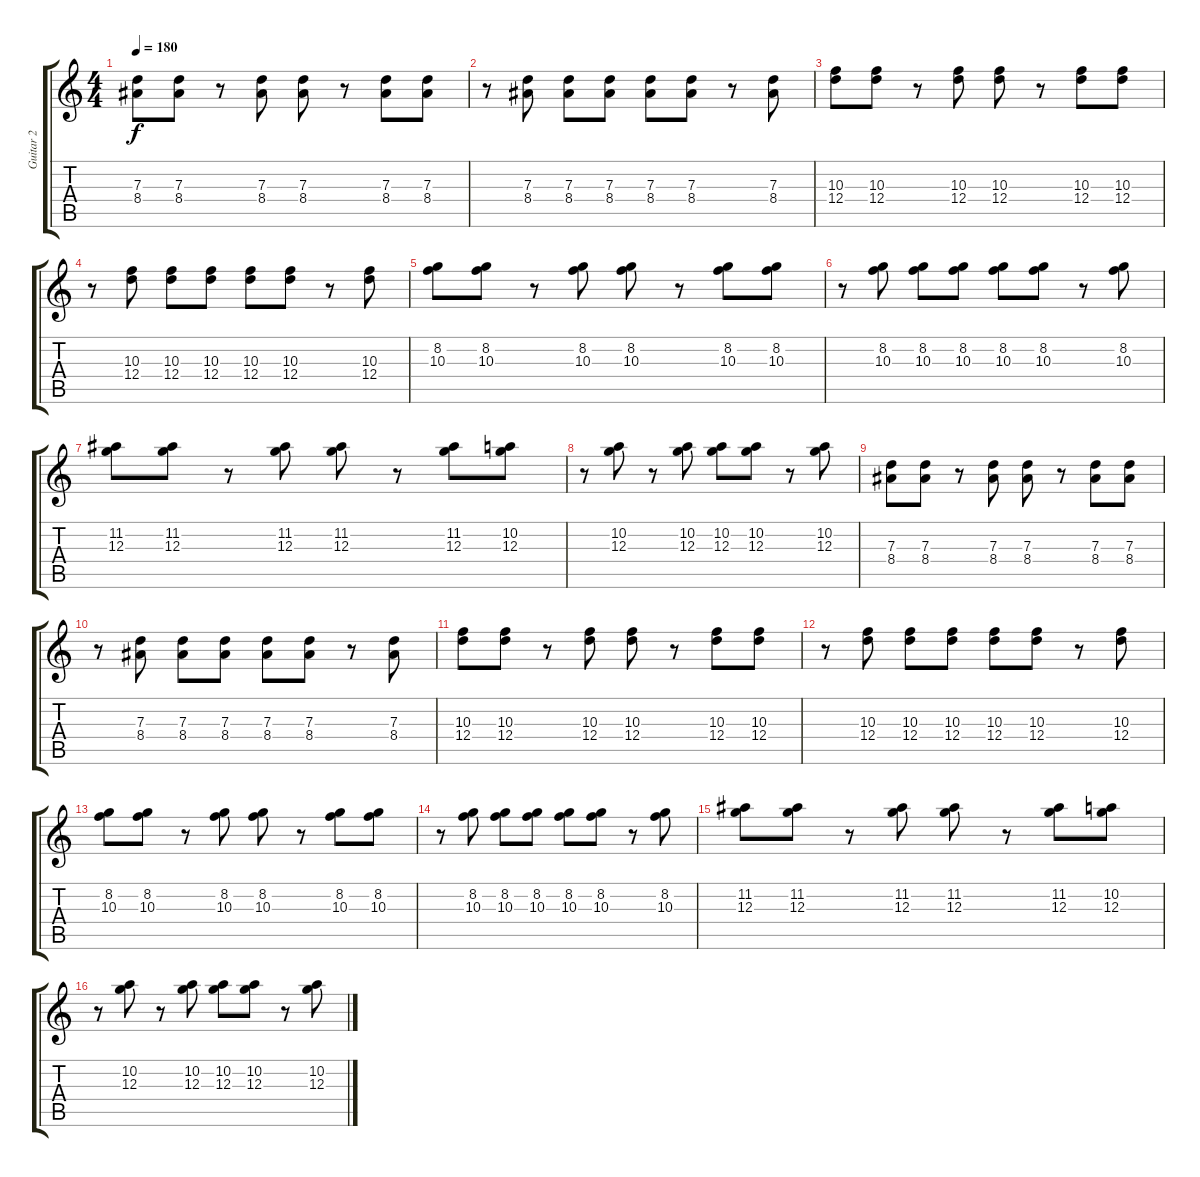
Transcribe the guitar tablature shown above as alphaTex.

\track ("Guitar 2" "Guitar 2") {instrument acousticguitarsteel}
\staff {score tabs}
\tuning (E4 B3 G3 D3 A2 E2) {hide}
\ts (4 4)
\tempo 180
\clef g2
\ks c
(7.3 8.4).8{dy f volume 8} (7.3 8.4).8 r.8 (7.3 8.4).8 (7.3 8.4).8 r.8 (7.3 8.4).8 (7.3 8.4).8 |
r.8 (7.3 8.4).8 (7.3 8.4).8 (7.3 8.4).8 (7.3 8.4).8 (7.3 8.4).8 r.8 (7.3 8.4).8 |
(10.3 12.4).8 (10.3 12.4).8 r.8 (10.3 12.4).8 (10.3 12.4).8 r.8 (10.3 12.4).8 (10.3 12.4).8 |
r.8 (10.3 12.4).8 (10.3 12.4).8 (10.3 12.4).8 (10.3 12.4).8 (10.3 12.4).8 r.8 (10.3 12.4).8 |
(8.2 10.3).8 (8.2 10.3).8 r.8 (8.2 10.3).8 (8.2 10.3).8 r.8 (8.2 10.3).8 (8.2 10.3).8 |
r.8 (8.2 10.3).8 (8.2 10.3).8 (8.2 10.3).8 (8.2 10.3).8 (8.2 10.3).8 r.8 (8.2 10.3).8 |
(11.2 12.3).8 (11.2 12.3).8 r.8 (11.2 12.3).8 (11.2 12.3).8 r.8 (11.2 12.3).8 (10.2 12.3).8 |
r.8 (10.2 12.3).8 r.8 (10.2 12.3).8 (10.2 12.3).8 (10.2 12.3).8 r.8 (10.2 12.3).8 |
(7.3 8.4).8{volume 8} (7.3 8.4).8 r.8 (7.3 8.4).8 (7.3 8.4).8 r.8 (7.3 8.4).8 (7.3 8.4).8 |
r.8 (7.3 8.4).8 (7.3 8.4).8 (7.3 8.4).8 (7.3 8.4).8 (7.3 8.4).8 r.8 (7.3 8.4).8 |
(10.3 12.4).8 (10.3 12.4).8 r.8 (10.3 12.4).8 (10.3 12.4).8 r.8 (10.3 12.4).8 (10.3 12.4).8 |
r.8 (10.3 12.4).8 (10.3 12.4).8 (10.3 12.4).8 (10.3 12.4).8 (10.3 12.4).8 r.8 (10.3 12.4).8 |
(8.2 10.3).8 (8.2 10.3).8 r.8 (8.2 10.3).8 (8.2 10.3).8 r.8 (8.2 10.3).8 (8.2 10.3).8 |
r.8 (8.2 10.3).8 (8.2 10.3).8 (8.2 10.3).8 (8.2 10.3).8 (8.2 10.3).8 r.8 (8.2 10.3).8 |
(11.2 12.3).8 (11.2 12.3).8 r.8 (11.2 12.3).8 (11.2 12.3).8 r.8 (11.2 12.3).8 (10.2 12.3).8 |
r.8 (10.2 12.3).8 r.8 (10.2 12.3).8 (10.2 12.3).8 (10.2 12.3).8 r.8 (10.2 12.3).8
